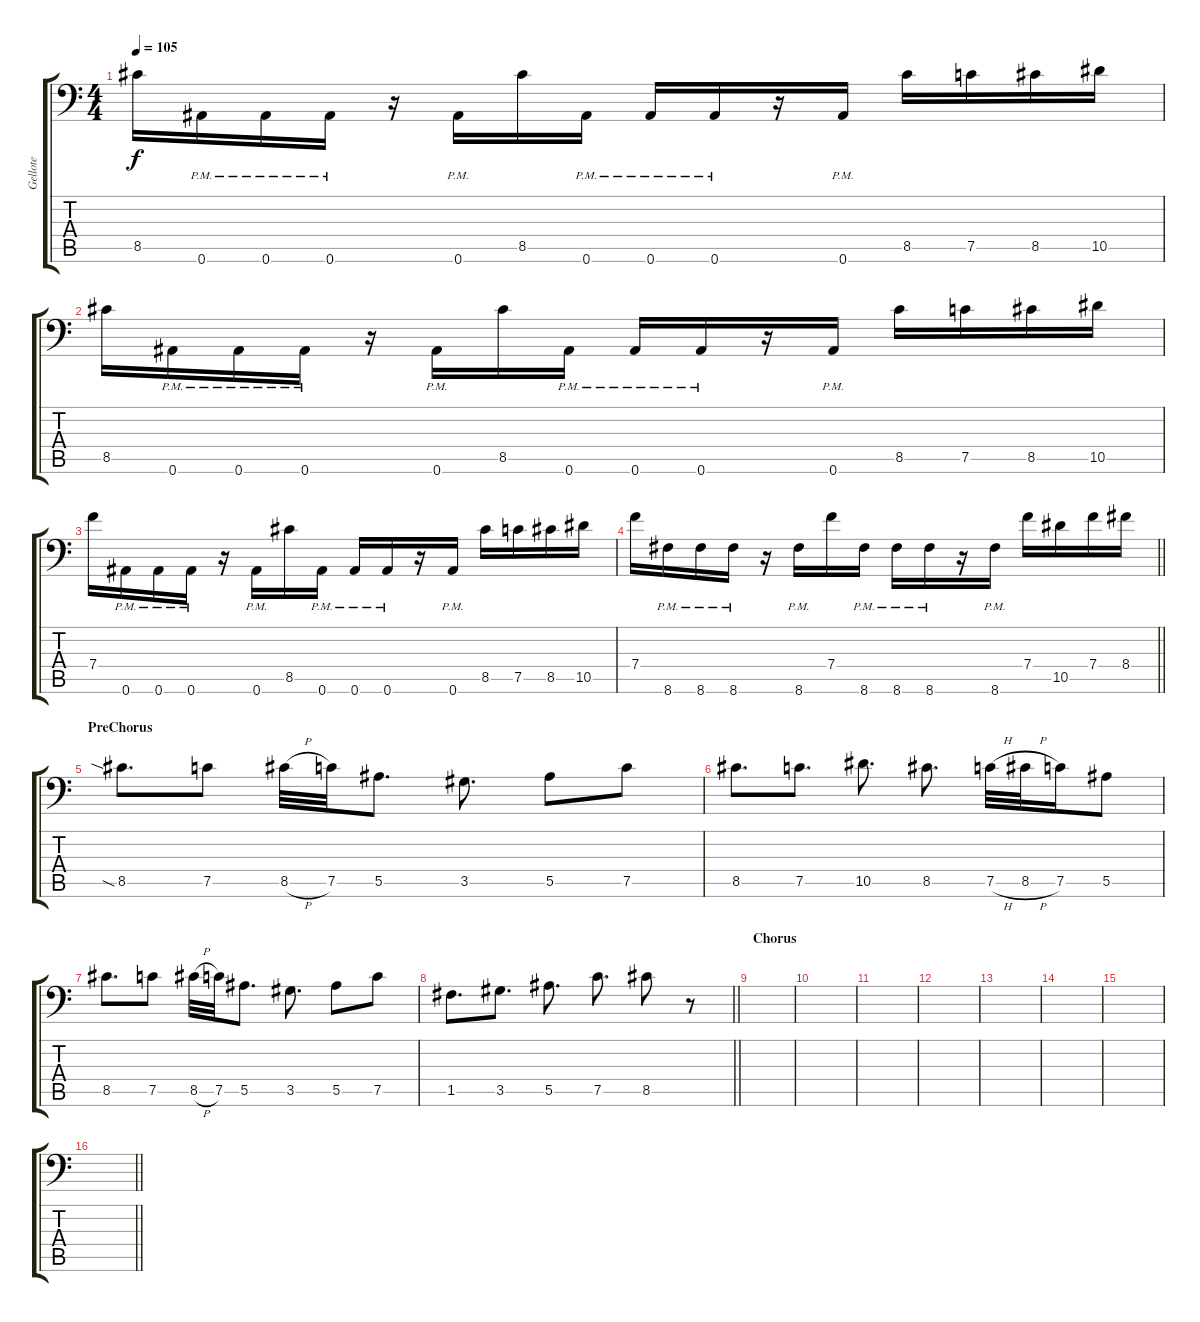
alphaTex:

\track ("Gellote" "Gellote") {instrument distortionguitar}
\staff {score tabs}
\tuning (C4 G3 Eb3 Bb2 F2 Bb1) {hide}
\ts (4 4)
\tempo 105
\clef f4
\ks c
8.5.16{dy f} 0.6{pm}.16 0.6{pm}.16 0.6{pm}.16 r.16 0.6{pm}.16 8.5.16 0.6{pm}.16 0.6{pm}.16 0.6{pm}.16 r.16 0.6{pm}.16 8.5.16 7.5.16 8.5.16 10.5.16 |
8.5.16 0.6{pm}.16 0.6{pm}.16 0.6{pm}.16 r.16 0.6{pm}.16 8.5.16 0.6{pm}.16 0.6{pm}.16 0.6{pm}.16 r.16 0.6{pm}.16 8.5.16 7.5.16 8.5.16 10.5.16 |
7.4.16 0.6{pm}.16 0.6{pm}.16 0.6{pm}.16 r.16 0.6{pm}.16 8.5.16 0.6{pm}.16 0.6{pm}.16 0.6{pm}.16 r.16 0.6{pm}.16 8.5.16 7.5.16 8.5.16 10.5.16 |
\barLineRight lightlight
7.4.16 8.6{pm}.16 8.6{pm}.16 8.6{pm}.16 r.16 8.6{pm}.16 7.4.16 8.6{pm}.16 8.6{pm}.16 8.6{pm}.16 r.16 8.6{pm}.16 7.4.16 10.5.16 7.4.16 8.4.16 |
\section ("" "PreChorus")
8.5{sia}.8{d} 7.5.8 8.5{h}.32 7.5.32 5.5.8{d} 3.5.8{d} 5.5.8 7.5.8 |
8.5.8{d} 7.5.8{d} 10.5.8{d} 8.5.8{d} 7.5{h}.32 8.5{h}.32 7.5.16 5.5.8 |
8.5.8{d} 7.5.8 8.5{h}.32 7.5.32 5.5.8{d} 3.5.8{d} 5.5.8 7.5.8 |
\barLineRight lightlight
1.5.8{d} 3.5.8{d} 5.5.8{d} 7.5.8{d} 8.5.8 r.8 |
\section ("" "Chorus")
|
|
|
|
|
|
|
\barLineRight lightlight
